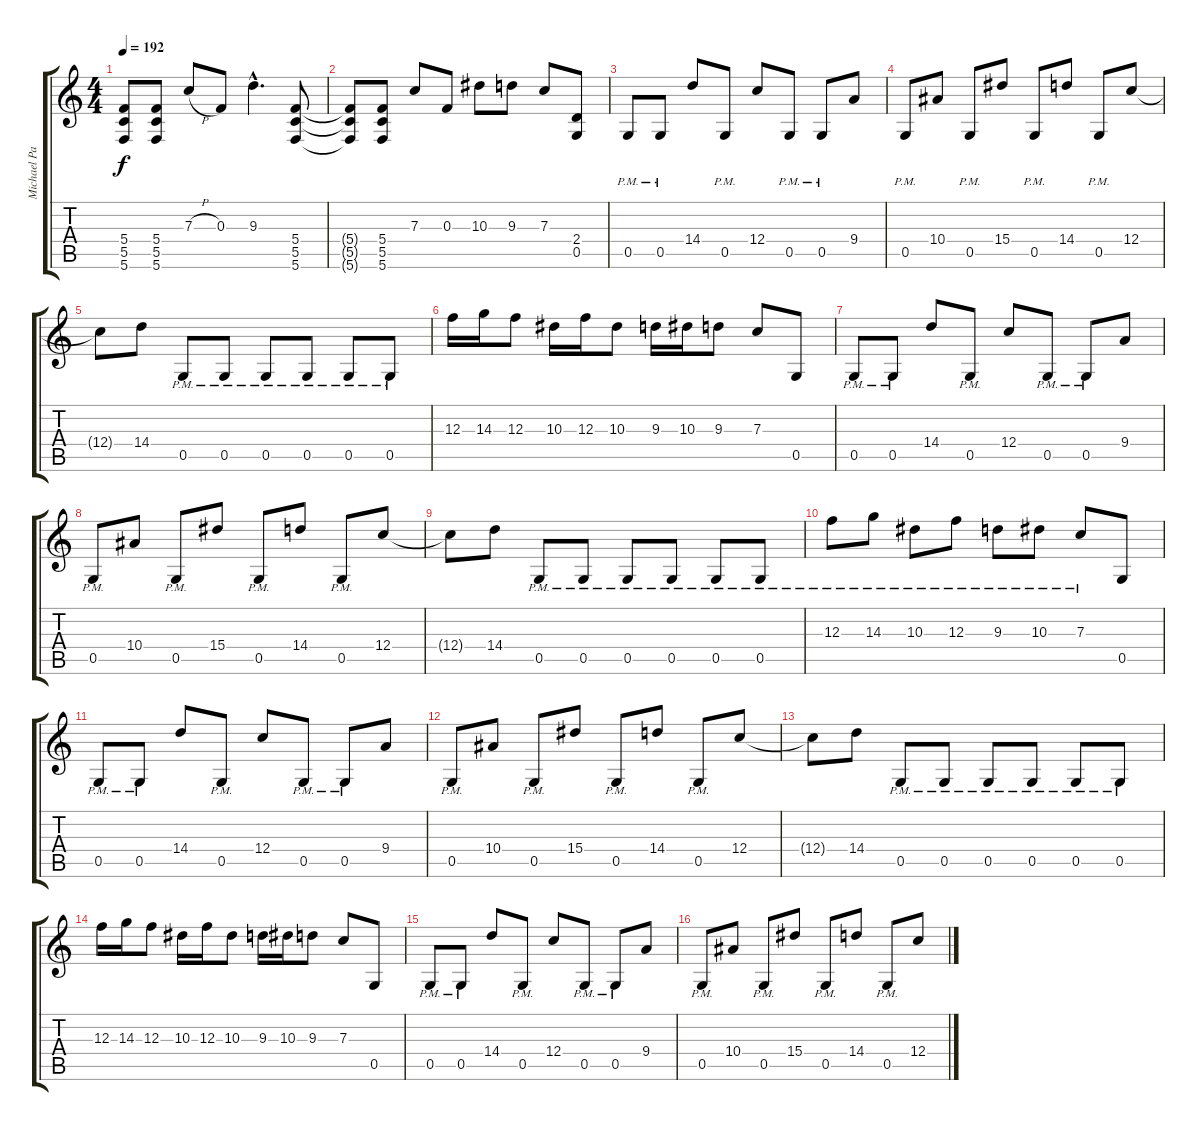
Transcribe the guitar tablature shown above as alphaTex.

\track ("Michael Padget" "Michael Pa") {instrument distortionguitar}
\staff {score tabs}
\tuning (C4 A3 F3 C3 G2 C2) {hide}
\ts (4 4)
\tempo 192
\clef g2
\ks c
(5.4{t} 5.5{t} 5.6{t}).8{dy f} (5.4 5.5 5.6).8 7.3{h}.8 0.3.8 9.3{hac}.4{d} (5.4 5.5 5.6).8 |
(5.4{t} 5.5{t} 5.6{t}).8 (5.4 5.5 5.6).8 7.3.8 0.3.8 10.3.8 9.3.8 7.3.8 (2.4 0.5).8 |
0.5{pm}.8 0.5{pm}.8 14.4.8 0.5{pm}.8 12.4.8 0.5{pm}.8 0.5{pm}.8 9.4.8 |
0.5{pm}.8 10.4.8 0.5{pm}.8 15.4.8 0.5{pm}.8 14.4.8 0.5{pm}.8 12.4.8 |
12.4{t}.8 14.4.8 0.5{pm}.8 0.5{pm}.8 0.5{pm}.8 0.5{pm}.8 0.5{pm}.8 0.5{pm}.8 |
12.3.16 14.3.16 12.3.8 10.3.16 12.3.16 10.3.8 9.3.16 10.3.16 9.3.8 7.3.8 0.5.8 |
0.5{pm}.8 0.5{pm}.8 14.4.8 0.5{pm}.8 12.4.8 0.5{pm}.8 0.5{pm}.8 9.4.8 |
0.5{pm}.8 10.4.8 0.5{pm}.8 15.4.8 0.5{pm}.8 14.4.8 0.5{pm}.8 12.4.8 |
12.4{t}.8 14.4.8 0.5{pm}.8 0.5{pm}.8 0.5{pm}.8 0.5{pm}.8 0.5{pm}.8 0.5{pm}.8 |
12.3{pm}.8 14.3{pm}.8 10.3{pm}.8 12.3{pm}.8 9.3{pm}.8 10.3{pm}.8 7.3{pm}.8 0.5.8 |
0.5{pm}.8 0.5{pm}.8 14.4.8 0.5{pm}.8 12.4.8 0.5{pm}.8 0.5{pm}.8 9.4.8 |
0.5{pm}.8 10.4.8 0.5{pm}.8 15.4.8 0.5{pm}.8 14.4.8 0.5{pm}.8 12.4.8 |
12.4{t}.8 14.4.8 0.5{pm}.8 0.5{pm}.8 0.5{pm}.8 0.5{pm}.8 0.5{pm}.8 0.5{pm}.8 |
12.3.16 14.3.16 12.3.8 10.3.16 12.3.16 10.3.8 9.3.16 10.3.16 9.3.8 7.3.8 0.5.8 |
0.5{pm}.8 0.5{pm}.8 14.4.8 0.5{pm}.8 12.4.8 0.5{pm}.8 0.5{pm}.8 9.4.8 |
0.5{pm}.8 10.4.8 0.5{pm}.8 15.4.8 0.5{pm}.8 14.4.8 0.5{pm}.8 12.4.8
